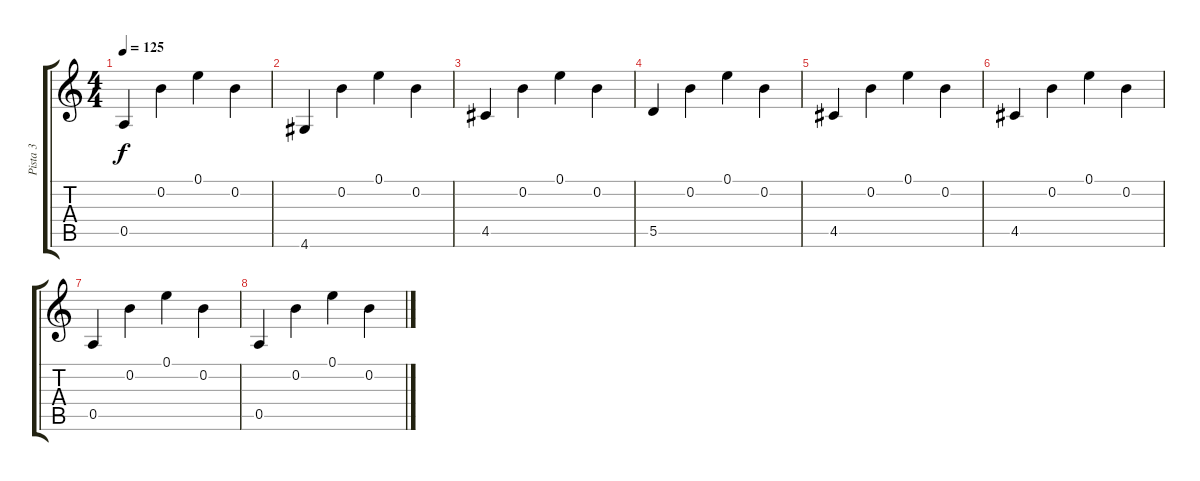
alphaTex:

\track ("Pista 3" "Pista 3") {instrument acousticguitarsteel}
\staff {score tabs}
\tuning (E4 B3 G3 D3 A2 E2) {hide}
\ts (4 4)
\tempo 125
\clef g2
\ks c
0.5.4{dy f volume 7} 0.2.4 0.1.4 0.2.4 |
4.6.4 0.2.4 0.1.4 0.2.4 |
4.5.4 0.2.4 0.1.4 0.2.4 |
5.5.4 0.2.4 0.1.4 0.2.4 |
4.5.4 0.2.4 0.1.4 0.2.4 |
4.5.4 0.2.4 0.1.4 0.2.4 |
0.5.4 0.2.4 0.1.4 0.2.4 |
0.5.4 0.2.4 0.1.4 0.2.4
